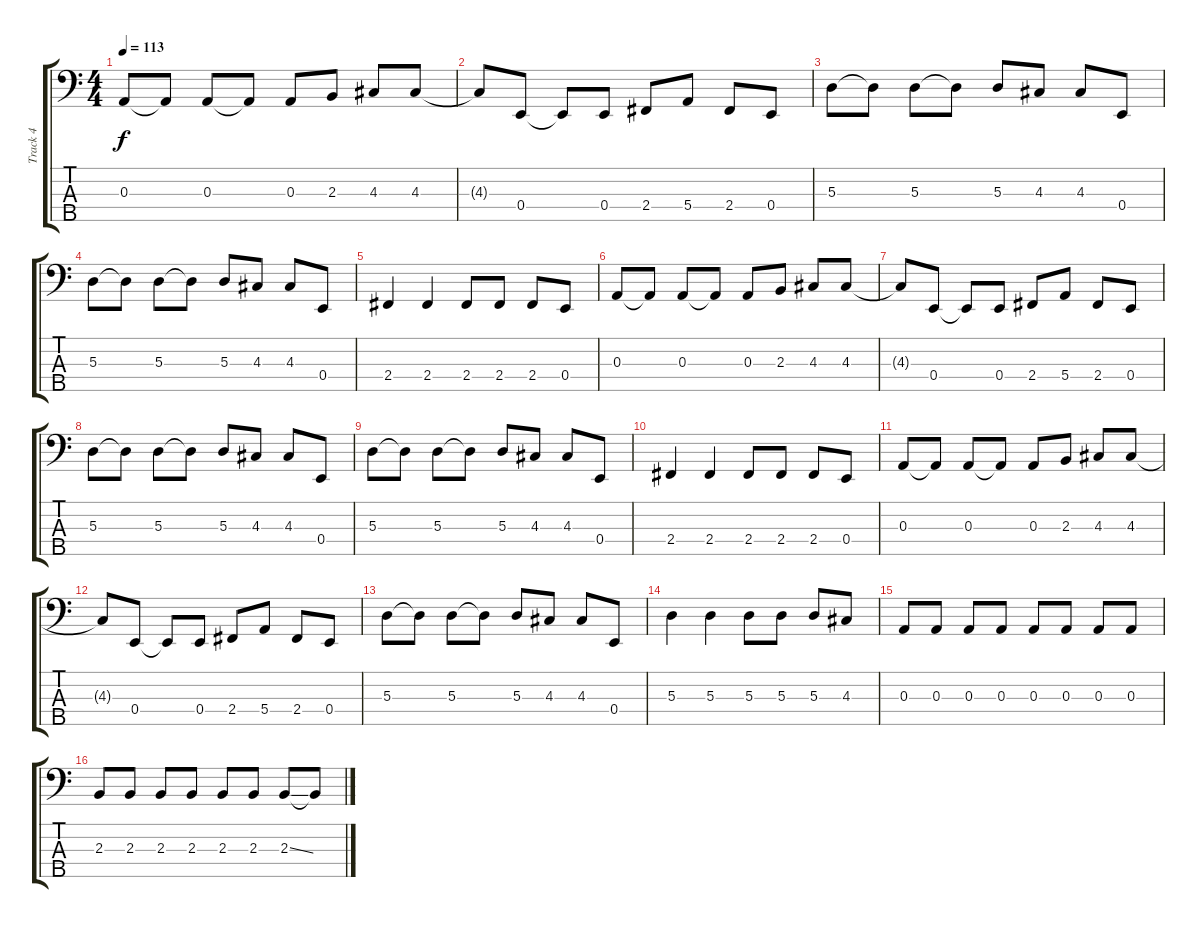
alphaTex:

\track ("Track 4" "Track 4") {instrument electricbasspick}
\staff {score tabs}
\tuning (G2 D2 A1 E1 B0) {hide}
\ts (4 4)
\tempo 113
\clef f4
\ks c
0.3.8{dy f} 0.3{t}.8 0.3.8 0.3{t}.8 0.3.8 2.3.8 4.3.8 4.3.8 |
4.3{t}.8 0.4.8 0.4{t}.8 0.4.8 2.4.8 5.4.8 2.4.8 0.4.8 |
5.3.8 5.3{t}.8 5.3.8 5.3{t}.8 5.3.8 4.3.8 4.3.8 0.4.8 |
5.3.8 5.3{t}.8 5.3.8 5.3{t}.8 5.3.8 4.3.8 4.3.8 0.4.8 |
2.4.4 2.4.4 2.4.8 2.4.8 2.4.8 0.4.8 |
0.3.8 0.3{t}.8 0.3.8 0.3{t}.8 0.3.8 2.3.8 4.3.8 4.3.8 |
4.3{t}.8 0.4.8 0.4{t}.8 0.4.8 2.4.8 5.4.8 2.4.8 0.4.8 |
5.3.8 5.3{t}.8 5.3.8 5.3{t}.8 5.3.8 4.3.8 4.3.8 0.4.8 |
5.3.8 5.3{t}.8 5.3.8 5.3{t}.8 5.3.8 4.3.8 4.3.8 0.4.8 |
2.4.4 2.4.4 2.4.8 2.4.8 2.4.8 0.4.8 |
0.3.8 0.3{t}.8 0.3.8 0.3{t}.8 0.3.8 2.3.8 4.3.8 4.3.8 |
4.3{t}.8 0.4.8 0.4{t}.8 0.4.8 2.4.8 5.4.8 2.4.8 0.4.8 |
5.3.8 5.3{t}.8 5.3.8 5.3{t}.8 5.3.8 4.3.8 4.3.8 0.4.8 |
5.3.4 5.3.4 5.3.8 5.3.8 5.3.8 4.3.8 |
0.3.8 0.3.8 0.3.8 0.3.8 0.3.8 0.3.8 0.3.8 0.3.8 |
2.3.8 2.3.8 2.3.8 2.3.8 2.3.8 2.3.8 2.3{ss}.8 2.3{t}.8
